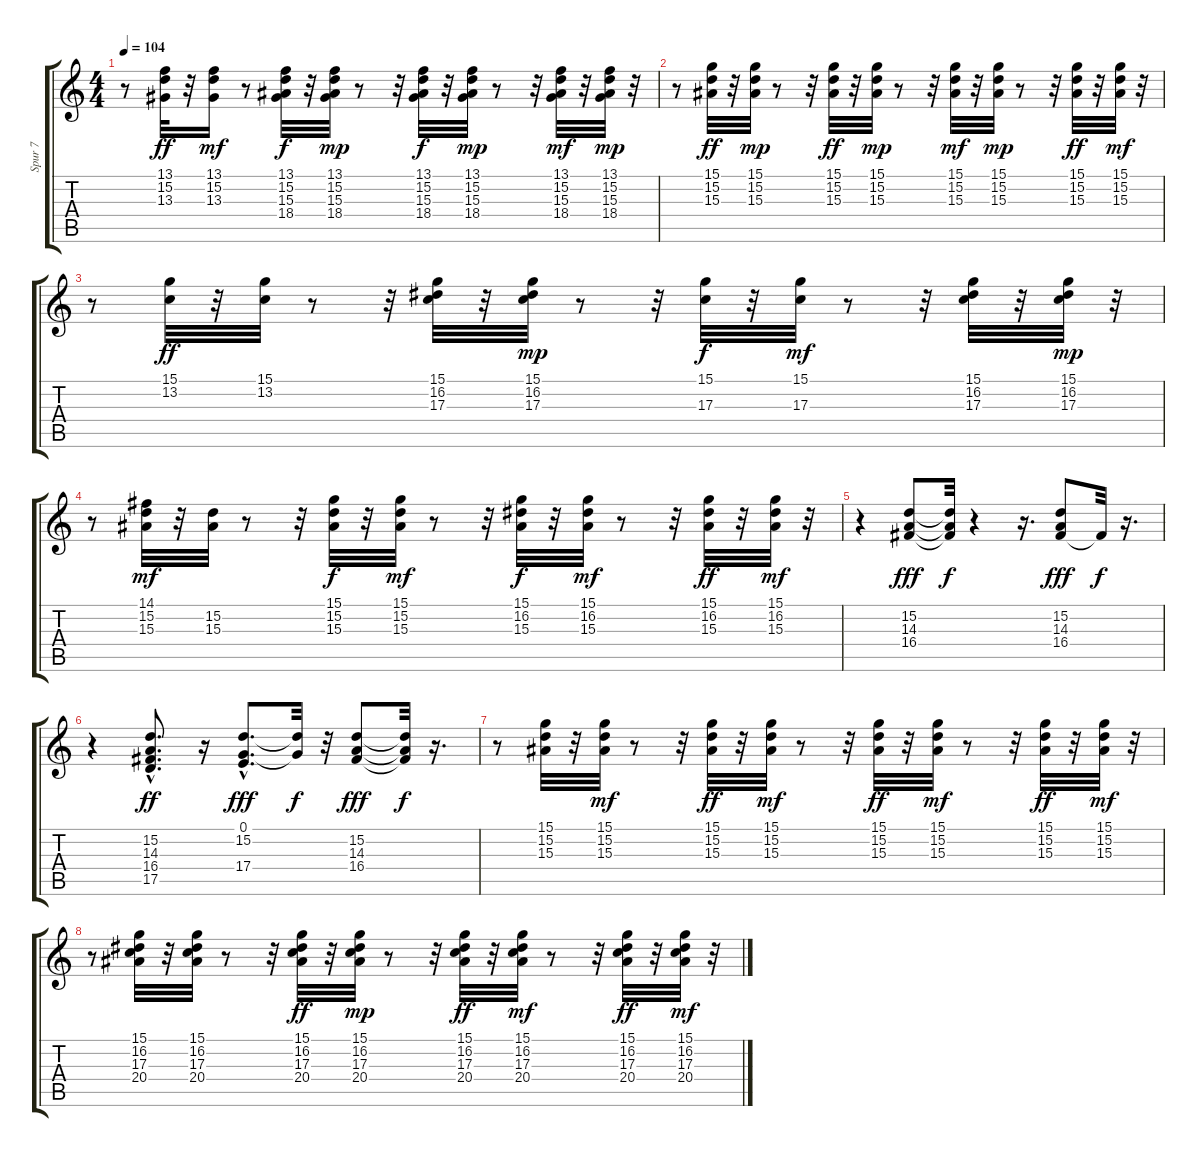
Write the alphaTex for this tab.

\track ("Spur 7" "Spur 7") {instrument acousticgrandpiano}
\staff {score tabs}
\tuning (E4 B3 G3 D3 A2 E2) {hide}
\ts (4 4)
\tempo 104
\clef g2
\ks c
r.8{dy mf} (13.1 15.2 13.3).32{dy ff} r.32 (13.1 15.2 13.3).16{dy mf} r.8 (13.1 15.2 15.3 18.4).32{dy f} r.32 (13.1 15.2 15.3 18.4).32{dy mp} r.8 r.32 (13.1 15.2 15.3 18.4).32{dy f} r.32 (13.1 15.2 15.3 18.4).32{dy mp} r.8 r.32 (13.1 15.2 15.3 18.4).32{dy mf} r.32 (13.1 15.2 15.3 18.4).32{dy mp} r.32 |
r.8 (15.1 15.2 15.3).32{dy ff} r.32 (15.1 15.2 15.3).32{dy mp} r.8 r.32 (15.1 15.2 15.3).32{dy ff} r.32 (15.1 15.2 15.3).32{dy mp} r.8 r.32 (15.1 15.2 15.3).32{dy mf} r.32 (15.1 15.2 15.3).32{dy mp} r.8 r.32 (15.1 15.2 15.3).32{dy ff} r.32 (15.1 15.2 15.3).32{dy mf} r.32 |
r.8 (15.1 13.2).32{dy ff} r.32 (15.1 13.2).32 r.8 r.32 (15.1 16.2 17.3).32 r.32 (15.1 16.2 17.3).32{dy mp} r.8 r.32 (15.1 17.3).32{dy f} r.32 (15.1 17.3).32{dy mf} r.8 r.32 (15.1 16.2 17.3).32 r.32 (15.1 16.2 17.3).32{dy mp} r.32 |
r.8 (14.1 15.2 15.3).32{dy mf} r.32 (15.2 15.3).32 r.8 r.32 (15.1 15.2 15.3).32{dy f} r.32 (15.1 15.2 15.3).32{dy mf} r.8 r.32 (15.1 16.2 15.3).32{dy f} r.32 (15.1 16.2 15.3).32{dy mf} r.8 r.32 (15.1 16.2 15.3).32{dy ff} r.32 (15.1 16.2 15.3).32{dy mf} r.32 |
r.4 (15.2 14.3 16.4).8{dy fff} (15.2{t} 14.3{t} 16.4{t}).32{dy f} r.4 r.16{d} (15.2 14.3 16.4).8{dy fff} 16.4{t}.32{dy f} r.16{d} |
r.4 (15.2{hac} 14.3{hac} 16.4{hac} 17.5{hac}).8{d dy ff} r.16 (0.1{hac} 15.2{hac} 17.4{hac}).8{d dy fff} (15.2{t} 17.4{t}).32{dy f} r.32 (15.2 14.3 16.4).8{dy fff} (15.2{t} 14.3{t} 16.4{t}).32{dy f} r.16{d} |
r.8 (15.1 15.2 15.3).32 r.32 (15.1 15.2 15.3).32{dy mf} r.8 r.32 (15.1 15.2 15.3).32{dy ff} r.32 (15.1 15.2 15.3).32{dy mf} r.8 r.32 (15.1 15.2 15.3).32{dy ff} r.32 (15.1 15.2 15.3).32{dy mf} r.8 r.32 (15.1 15.2 15.3).32{dy ff} r.32 (15.1 15.2 15.3).32{dy mf} r.32 |
r.8 (15.1 16.2 17.3 20.4).32 r.32 (15.1 16.2 17.3 20.4).32 r.8 r.32 (15.1 16.2 17.3 20.4).32{dy ff} r.32 (15.1 16.2 17.3 20.4).32{dy mp} r.8 r.32 (15.1 16.2 17.3 20.4).32{dy ff} r.32 (15.1 16.2 17.3 20.4).32{dy mf} r.8 r.32 (15.1 16.2 17.3 20.4).32{dy ff} r.32 (15.1 16.2 17.3 20.4).32{dy mf} r.32
